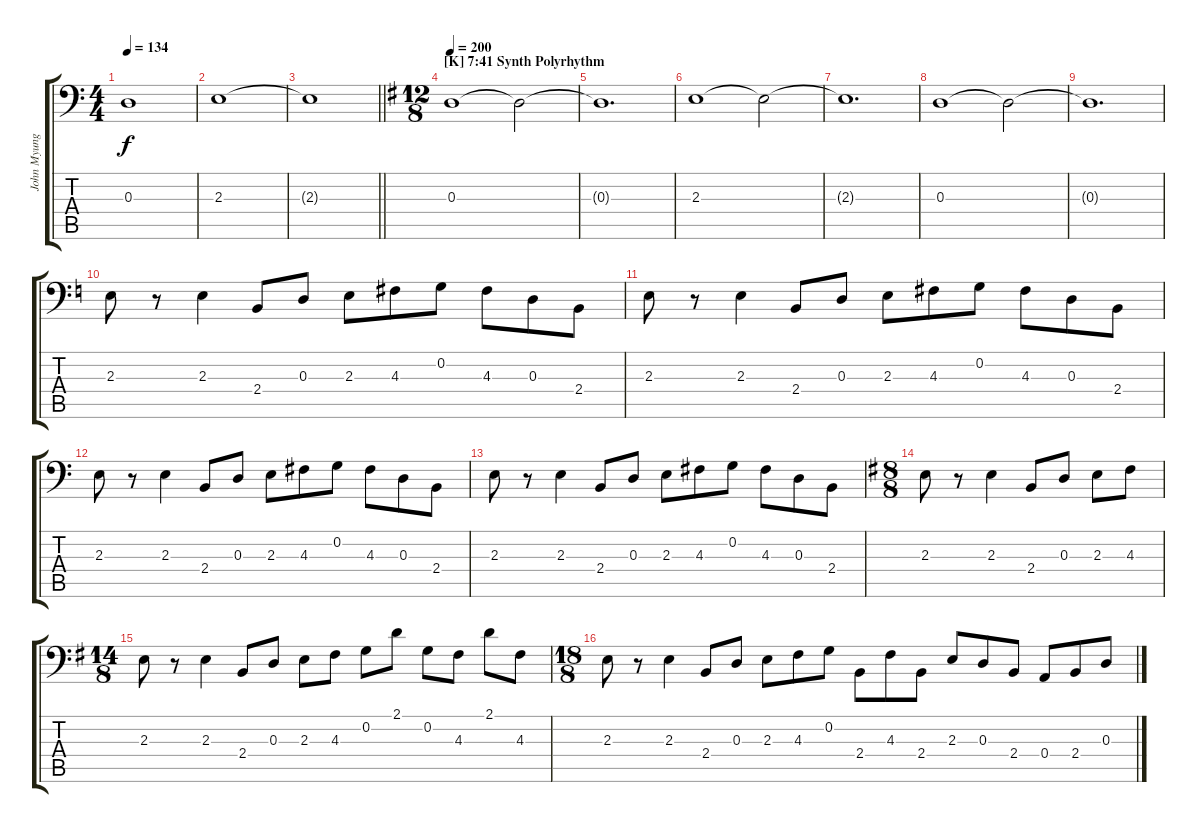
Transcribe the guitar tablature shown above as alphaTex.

\track ("John Myung - Bass" "John Myung") {instrument electricbassfinger}
\staff {score tabs}
\tuning (C3 G2 D2 A1 E1 B0) {hide}
\ts (4 4)
\tempo 134
\clef f4
\ks c
0.3{t}.1{dy f} |
2.3.1 |
\barLineRight lightlight
2.3{t}.1 |
\ts (12 8)
\section ("" "[K] 7:41 Synth Polyrhythm")
\tempo 200
\ks g
0.3.1 0.3{t}.2 |
0.3{t}.1{d} |
2.3.1 2.3{t}.2 |
2.3{t}.1{d} |
0.3.1 0.3{t}.2 |
0.3{t}.1{d} |
\ks c
2.3.8 r.8 2.3.4 2.4.8 0.3.8 2.3.8 4.3.8 0.2.8 4.3.8 0.3.8 2.4.8 |
2.3.8 r.8 2.3.4 2.4.8 0.3.8 2.3.8 4.3.8 0.2.8 4.3.8 0.3.8 2.4.8 |
2.3.8 r.8 2.3.4 2.4.8 0.3.8 2.3.8 4.3.8 0.2.8 4.3.8 0.3.8 2.4.8 |
2.3.8 r.8 2.3.4 2.4.8 0.3.8 2.3.8 4.3.8 0.2.8 4.3.8 0.3.8 2.4.8 |
\ts (8 8)
\ks g
2.3.8 r.8 2.3.4 2.4.8 0.3.8 2.3.8 4.3.8 |
\ts (14 8)
2.3.8 r.8 2.3.4 2.4.8 0.3.8 2.3.8 4.3.8 0.2.8 2.1.8 0.2.8 4.3.8 2.1.8 4.3.8 |
\ts (18 8)
2.3.8 r.8 2.3.4 2.4.8 0.3.8 2.3.8 4.3.8 0.2.8 2.4.8 4.3.8 2.4.8 2.3.8 0.3.8 2.4.8 0.4.8 2.4.8 0.3.8
